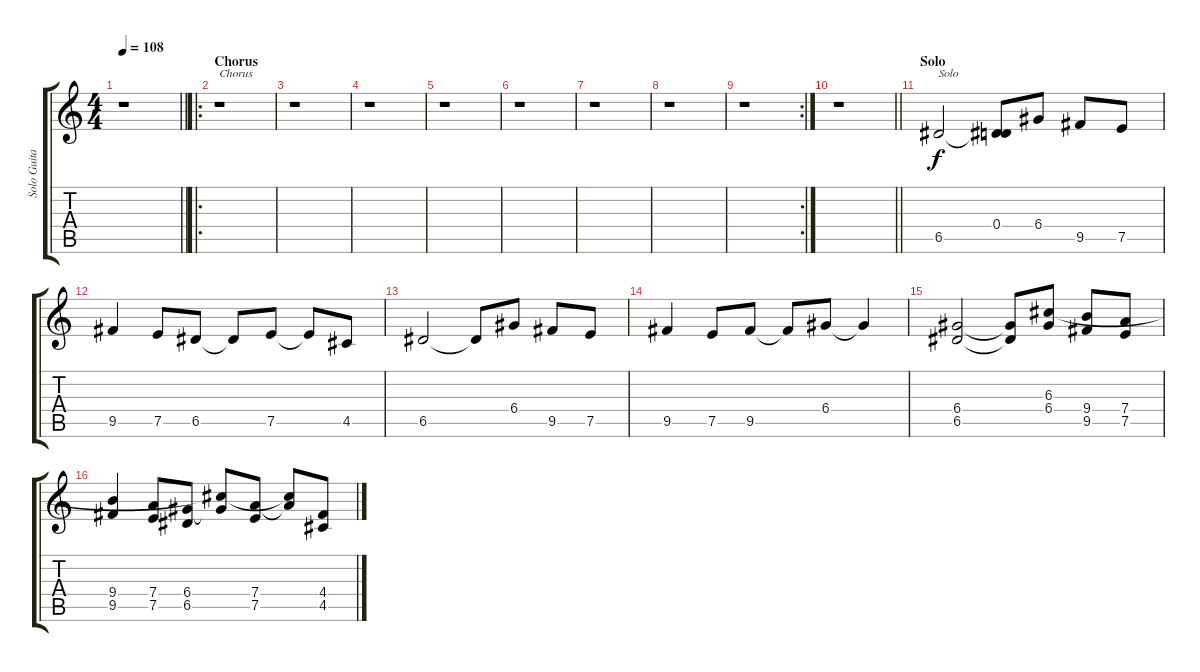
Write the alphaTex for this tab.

\track ("Solo Guitar" "Solo Guita") {instrument overdrivenguitar}
\staff {score tabs}
\tuning (E4 B3 G3 D3 A2 E2) {hide}
\ts (4 4)
\tempo 108
\clef g2
\barLineRight lightlight
\ks c
r.1{dy f} |
\ro
\section ("" "Chorus")
r.1{txt "Chorus"} |
r.1 |
r.1 |
r.1 |
r.1 |
r.1 |
r.1 |
\rc 2
r.1 |
\barLineRight lightlight
r.1 |
\section ("" "Solo")
6.5.2{txt "Solo"} (0.4 6.5{t}).8 6.4.8 9.5.8 7.5.8 |
9.5.4 7.5.8 6.5.8 6.5{t}.8 7.5.8 7.5{t}.8 4.5.8 |
6.5.2 6.5{t}.8 6.4.8 9.5.8 7.5.8 |
9.5.4 7.5.8 9.5.8 9.5{t}.8 6.4.8 6.4{t}.4 |
(6.4 6.5).2 (6.4{t} 6.5{t}).8 (6.3 6.4).8 (9.4 9.5).8 (7.4 7.5).8 |
(9.4 9.5).4 (7.4 7.5).8 (6.4 6.5).8 (6.3{t} 6.4{t}).8 (7.4 7.5).8 (6.3{t} 7.4{t}).8 (4.4 4.5).8
